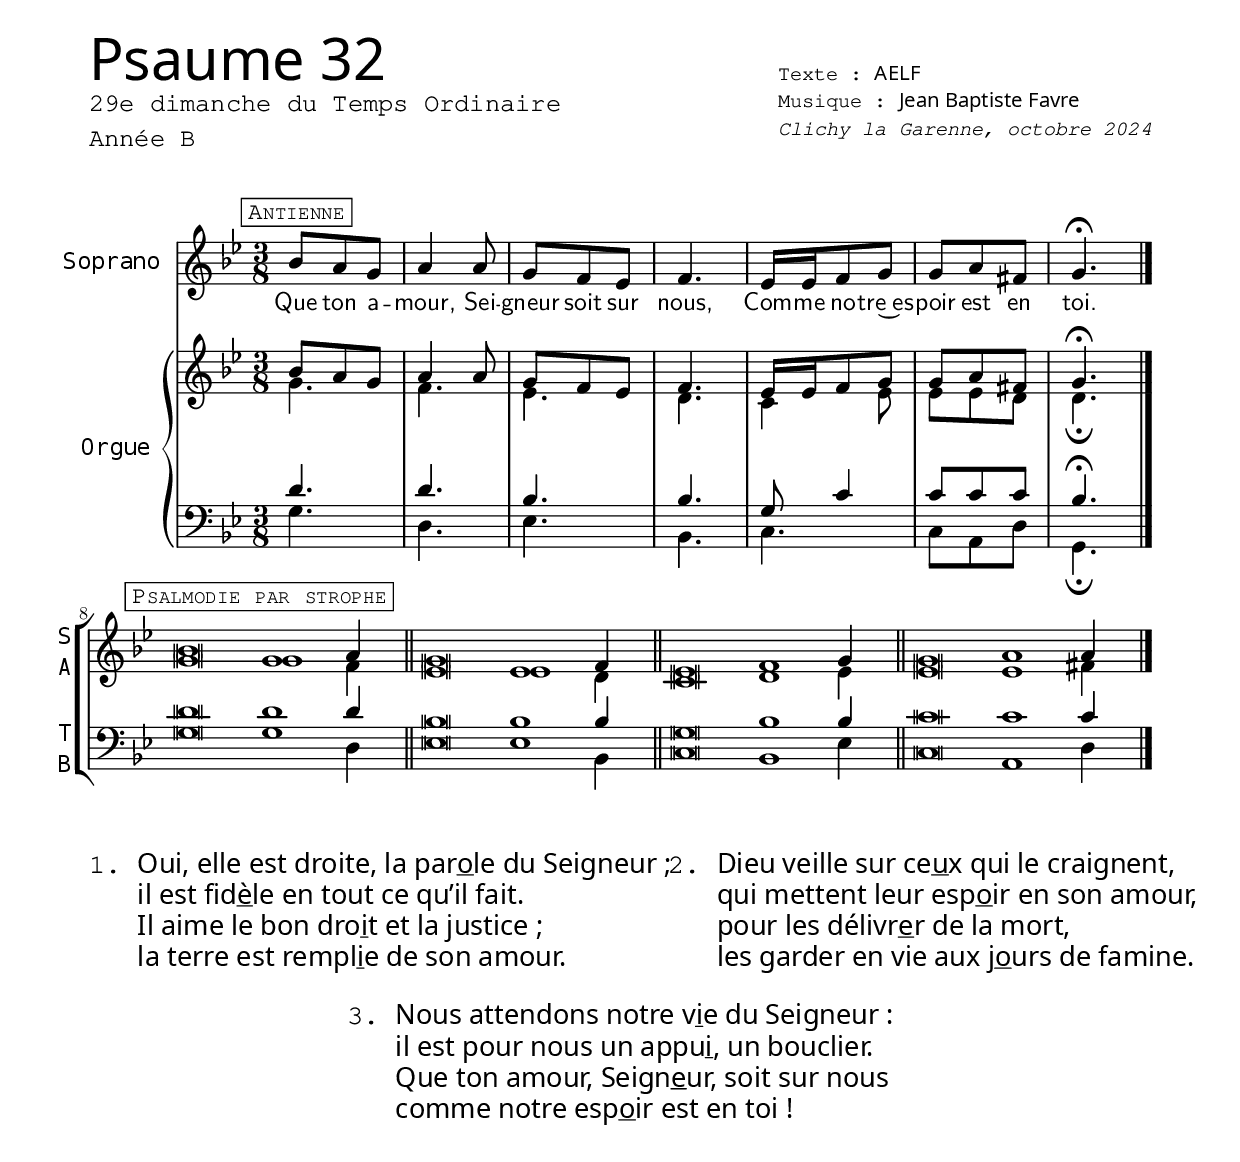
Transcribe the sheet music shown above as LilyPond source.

\version "2.18.2"
\language "english"
\include "../libs/commonFunctions.ily"

tempoVerseRallentando = {
  \set Score.tempoHideNote = ##t
  \tempo 4=60
}
tempoVerseAcelerando = {
  \set Score.tempoHideNote = ##t
  \tempo 2=120
}

scoreHeader = \header {
  title = "Psaume 32"
  subtitle = \markup { \column { "29e dimanche du Temps Ordinaire" "Année B" } }
  composer = "Jean Baptiste Favre"
  poet = "AELF"
  date = "Clichy la Garenne, octobre 2024"
}

global = {
  \time 3/8
  \key g \minor
}

%%%%%%%%%%%%%%%%%%%%%%%%%%%%%%
%%%%%%%%%% Antiphon %%%%%%%%%%
%%%%%%%%%%%%%%%%%%%%%%%%%%%%%%
antiphonRythm = {
 s4.*7 \bar "|." \break
}
antiphonMusicSoprano = \relative c'' {
  \markCustom "Antienne"
  bf8 a g a4 a8 g f ef f4.
  ef16 ef f8 g g a fs g4.
  }

antiphonMusicAlto = \relative c'' {
  g4. f ef d c4 ef8 ef ef d d4.
  }

antiphonMusicTenor =  \relative c' {
  d4. d bf bf g8 c4 c8 c c bf4.
  }

antiphonMusicBass =  \relative c' {
  g4. d ef bf c c8 a d g,4.
  }

antiphonLyrics = \lyricmode {
  Que ton a -- mour, Sei -- gneur soit sur nous,
  Com -- me no -- tre~es -- poir est en toi.
  }

antiphonLyricsSoprano = \antiphonLyrics
antiphonLyricsAlto = \antiphonLyrics
antiphonLyricsTenor = \antiphonLyrics
antiphonLyricsBass = \antiphonLyrics

%%%%%%%%%%%%%%%%%%%%%%%%%%%%%%%%%%%%%%%%%%%%%%
%%%%%%%%%%          Verses          %%%%%%%%%%
%%%%%%%%%%%%%%%%%%%%%%%%%%%%%%%%%%%%%%%%%%%%%%
verseStropheRythm = {
  \accidentalStyle forget
  \once \override Score.RehearsalMark.break-align-symbols = #'(clef)
  \markCustom "Psalmodie par strophe" \cadenzaOn
  \tempoVerseAcelerando s\breve s1 \tempoVerseRallentando s4 \bar "||"
  \tempoVerseAcelerando s\breve s1 \tempoVerseRallentando s4 \bar "||"
  \tempoVerseAcelerando s\breve s1 \tempoVerseRallentando s4 \bar "||"
  \tempoVerseAcelerando s\breve s1 \tempoVerseRallentando s4 \bar "|." \break
}
verseRythm = {
  \markCustom "Psalmodie par verset" \cadenzaOn
  \tempoVerseAcelerando s\breve s1 \tempoVerseRallentando s4 \bar "||"
  \tempoVerseAcelerando s\breve s1 \tempoVerseRallentando s4 \bar "|."
}
verseStropheMusicSoprano = \relative c'' {
  bf\breve g1 a4
  g\breve ef1 f4
  ef\breve f1 g4
  g\breve a1 a4
  }
verseMusicSoprano = \relative c'' {
  bf\breve g1 a4
  g\breve a1 a4
  }
verseStropheMusicAlto = \relative c'' {
  g\breve g1 f4
  ef\breve ef1 d4
  c\breve d1 ef4
  ef\breve ef1 fs4
  }
verseMusicAlto = \relative c' {
  }

verseStropheMusicTenor = \relative c' {
  d\breve d1 d4
  bf\breve bf1 bf4
  g\breve bf1 bf4
  c\breve c1 c4
  }
verseMusicTenor = \relative c' {
  }

verseStropheMusicBass = \relative c' {
  g\breve g1 d4
  ef\breve ef1 bf4
  c\breve bf1 ef4
  c\breve a1 d4
  }
verseMusicBass = \relative c {
  f,\breve c'1 d4
  bf\breve f1 c'4
  }

verseLyrics = \markuplist {
  \override #'(font-family . sans)
  \override #'(font-size . 1.5)
  \column {
    \fill-line {
      \left-column{
        \concat { \typewriter "1. " "Oui, elle est droite, la par" \underline o "le du Seigneur&nbsp;;"}
        \concat { \typewriter "   " "il est fid" \underline è "le en tout ce qu’il fait."}
        \concat { \typewriter "   " "Il aime le bon dro" \underline i "t et la justice&nbsp;;"}
        \concat { \typewriter "   " "la terre est rempl" \underline i "e de son amour."}
      }
      \hspace #1
      \left-column{
        \concat { \typewriter "2. " "Dieu veille sur ce" \underline u "x qui le craignent,"}
        \concat { \typewriter "   " "qui mettent leur esp" \underline o "ir en son amour,"}
        \concat { \typewriter "   " "pour les délivr" \underline e "r de la mort,"}
        \concat { \typewriter "   " "les garder en vie aux j" \underline o "urs de famine."}
      }
    }
    \vspace #1
    \fill-line {
      \column {
        \concat { \typewriter "3. " "Nous attendons notre v" \underline i "e du Seigneur&nbsp;:"}
        \concat { \typewriter "   " "il est pour nous un appu" \underline i ", un bouclier."}
        \concat { \typewriter "   " "Que ton amour, Seign" \underline e "ur, soit sur nous"}
        \concat { \typewriter "   " "comme notre esp" \underline o "ir est en toi&nbsp;!"}
      }
    }
  }
}

%%%%%%%%%%%%%%%%%%%%%%%%%%%%%%%%%%%%%%%%%%%%%%%%%%%%%%%%%%%%%%%%%%%%%
%%%%%%%%%%%%%%%%%%%          Draw score          %%%%%%%%%%%%%%%%%%%%
%%%%%%%%%%%%%%%%%%%%%%%%%%%%%%%%%%%%%%%%%%%%%%%%%%%%%%%%%%%%%%%%%%%%%
% Load Piano settings & layout
partition = {
  <<
    % Antienne à 4 voix mixtes
    %\include "../libs/layouts/commonAntiphonFourVoices.ily"
    \new ChoirStaff = "Antophon4Voices" <<
      \new Staff = "AntiphonSopranoStaff" <<
        \once \override Staff.VerticalAxisGroup.remove-first = ##t
        \set Staff.instrumentName = "Soprano"
        \clef "treble"
        \new Dynamics \antiphonRythm
        \new Voice = "antiphonSoprano" { \global \antiphonMusicSoprano \fermata }
        \new Lyrics \lyricsto "antiphonSoprano" { \antiphonLyricsSoprano }
      >>
    >>
    \new PianoStaff
    <<
      \set PianoStaff.instrumentName = #"Orgue"
      \new Staff <<
        \set Staff.printPartCombineTexts = ##f
        \once \override Staff.VerticalAxisGroup.remove-first = ##t
        \clef treble
        \new Voice = "soprani" {\global \voiceOne \antiphonMusicSoprano \fermata }
        \new Voice = "alti" {\global \voiceTwo \antiphonMusicAlto \fermata }
      >>
      \new Staff <<
        \set Staff.printPartCombineTexts = ##f
        \once \override Staff.VerticalAxisGroup.remove-first = ##t
        \clef bass
        \new Voice = "tenors" {\global \voiceThree \antiphonMusicTenor \fermata }
        \new Voice = "bass" {\global \voiceFour \antiphonMusicBass \fermata }
      >>
    >>
    \new ChoirStaff = "versePsalmody"
    <<
      \new Staff = "verseSopranoAlto" <<
        \set Staff.shortInstrumentName = \markup { \right-column { "S" "A" } }
        \once \override Staff.VerticalAxisGroup.remove-first = ##t
        \global
        \clef treble
        \new Dynamics { \silence \antiphonMusicSoprano \verseStropheRythm }
        \new Voice = "verseSoprano" << \voiceOne {\silence \antiphonMusicSoprano  \verseStropheMusicSoprano } >>
        \new Voice = "verseAlto" << \voiceTwo {\silence \antiphonMusicSoprano  \verseStropheMusicAlto } >>
      >>
      \new Staff = "verseTenorBass" <<
        \set Staff.shortInstrumentName = \markup { \right-column { "T" "B" } }
        \once \override Staff.VerticalAxisGroup.remove-first = ##t
        \global
        \clef bass
        \new Dynamics {\silence \antiphonMusicSoprano \verseStropheRythm}
        \new Voice = "verseTenor" << \voiceOne {\silence \antiphonMusicSoprano  \verseStropheMusicTenor } >>
        \new Voice = "verseBass" << \voiceTwo {\silence \antiphonMusicSoprano  \verseStropheMusicBass } >>
      >>
    >>
  >>
}
%%%%%%%%%%%%% PARTITION VISUELLE %%%%%%%%%%%%%
% PDF output
\paper {
  top-margin = 1.5\cm
  bottom-margin = 1.5\cm
  left-margin = 1.5\cm
  right-margin = 1.5\cm
  markup-system-spacing = #'((basic-distance . 10)
     (minimum-distance . 10)
     (padding . 5)
     (stretchability . 5))
  #(define fonts
    (set-global-fonts
     #:music "emmentaler"
     #:brace "emmentaler"
     #:roman "Latin Modern Roman"
     #:sans "Cantarell"
  ))
  #(include-special-characters)
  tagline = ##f
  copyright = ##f
  scoreTitleMarkup = \markup \columns {
    \fill-line {
      \column {
        \line {
          \left-column {
            \fontsize #8 \sans \fromproperty #'header:title
            \fontsize #1 \typewriter \fromproperty #'header:subtitle
          }
        }
      }
      \column {
        \line {
          \fontsize #-1
          \left-column {
            \line { \concat { \typewriter "Texte&nbsp;: " \sans \fromproperty #'header:poet \bold " " } }
            \line { \concat { \typewriter "Musique&nbsp;: " \sans \fromproperty #'header:composer \bold " " } }
            \typewriter \italic \fromproperty #'header:date
          }
        }
      }
    }
  }
}

\score {
  \partition
  \layout {
      ragged-last = ##f
      \context {
          \Staff
          \RemoveEmptyStaves
          \override NoteHead.style = #'altdefault
          \override InstrumentName.font-name = #"Monospace Regular"
      }
      \context {
          \PianoStaff
          \RemoveEmptyStaves
          \override NoteHead.style = #'altdefault
          \override InstrumentName.font-name = #"Monospace Regular"
      }
      \context {
          \ChoirStaff
          \RemoveEmptyStaves
          \override NoteHead.style = #'altdefault
          \override InstrumentName.font-name = #"Monospace Regular"
      }
      \override LyricText.font-name = #"Latin Modern Sans"
      \override Score.RehearsalMark.font-family = #'typewriter
  }
  \scoreHeader
}
\verseLyrics